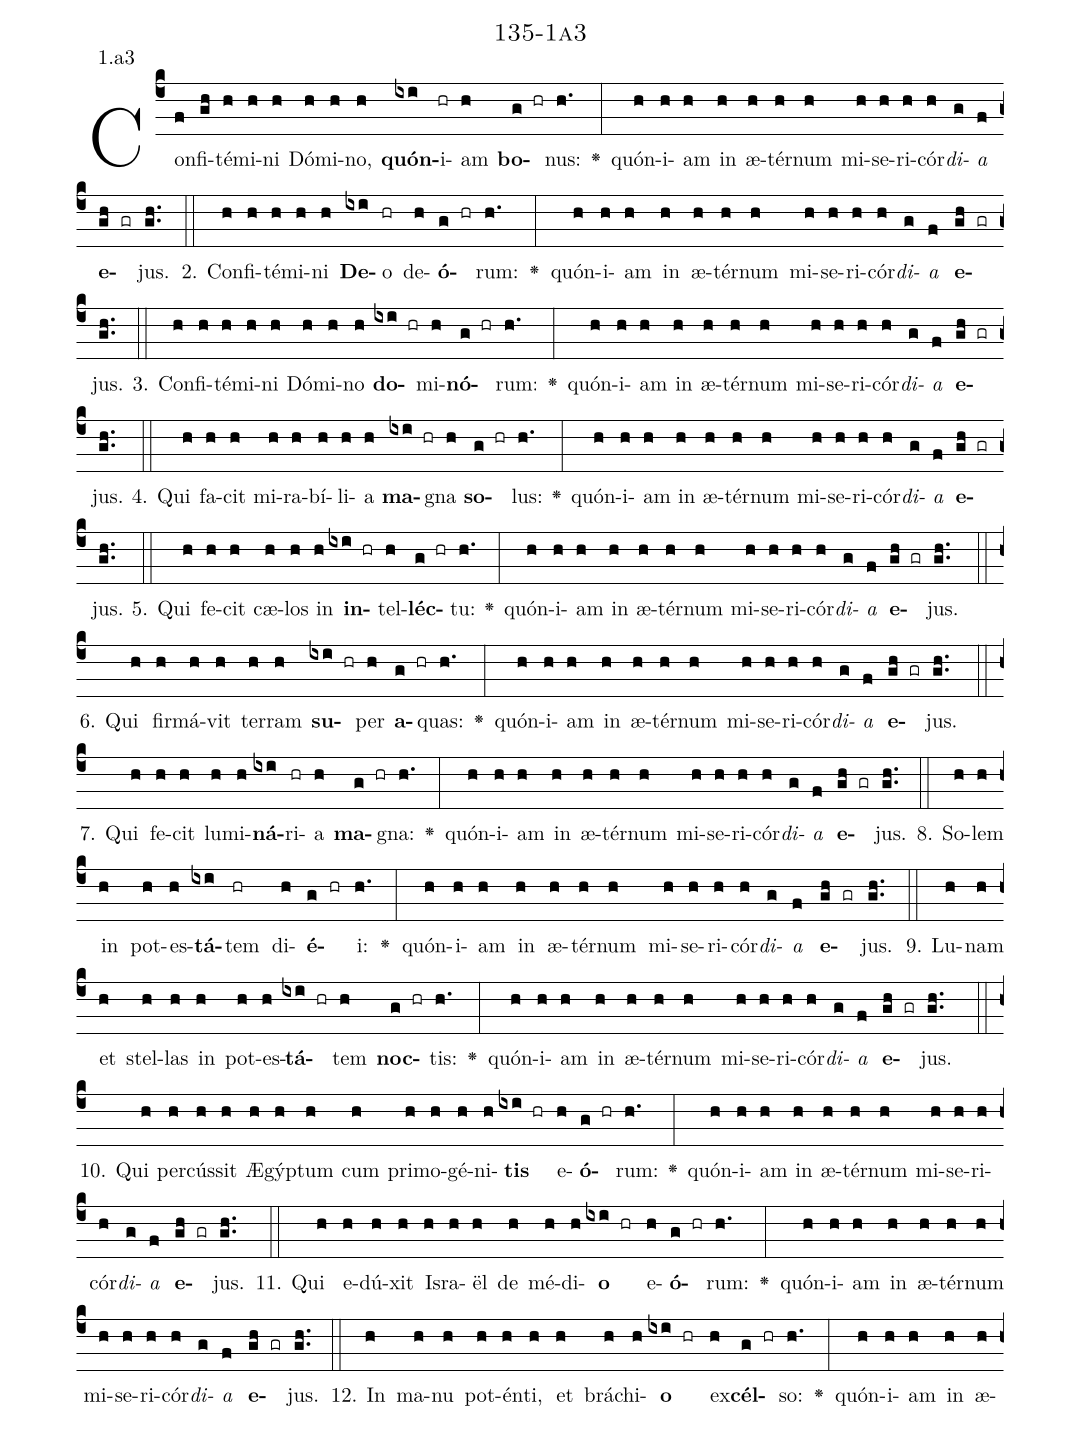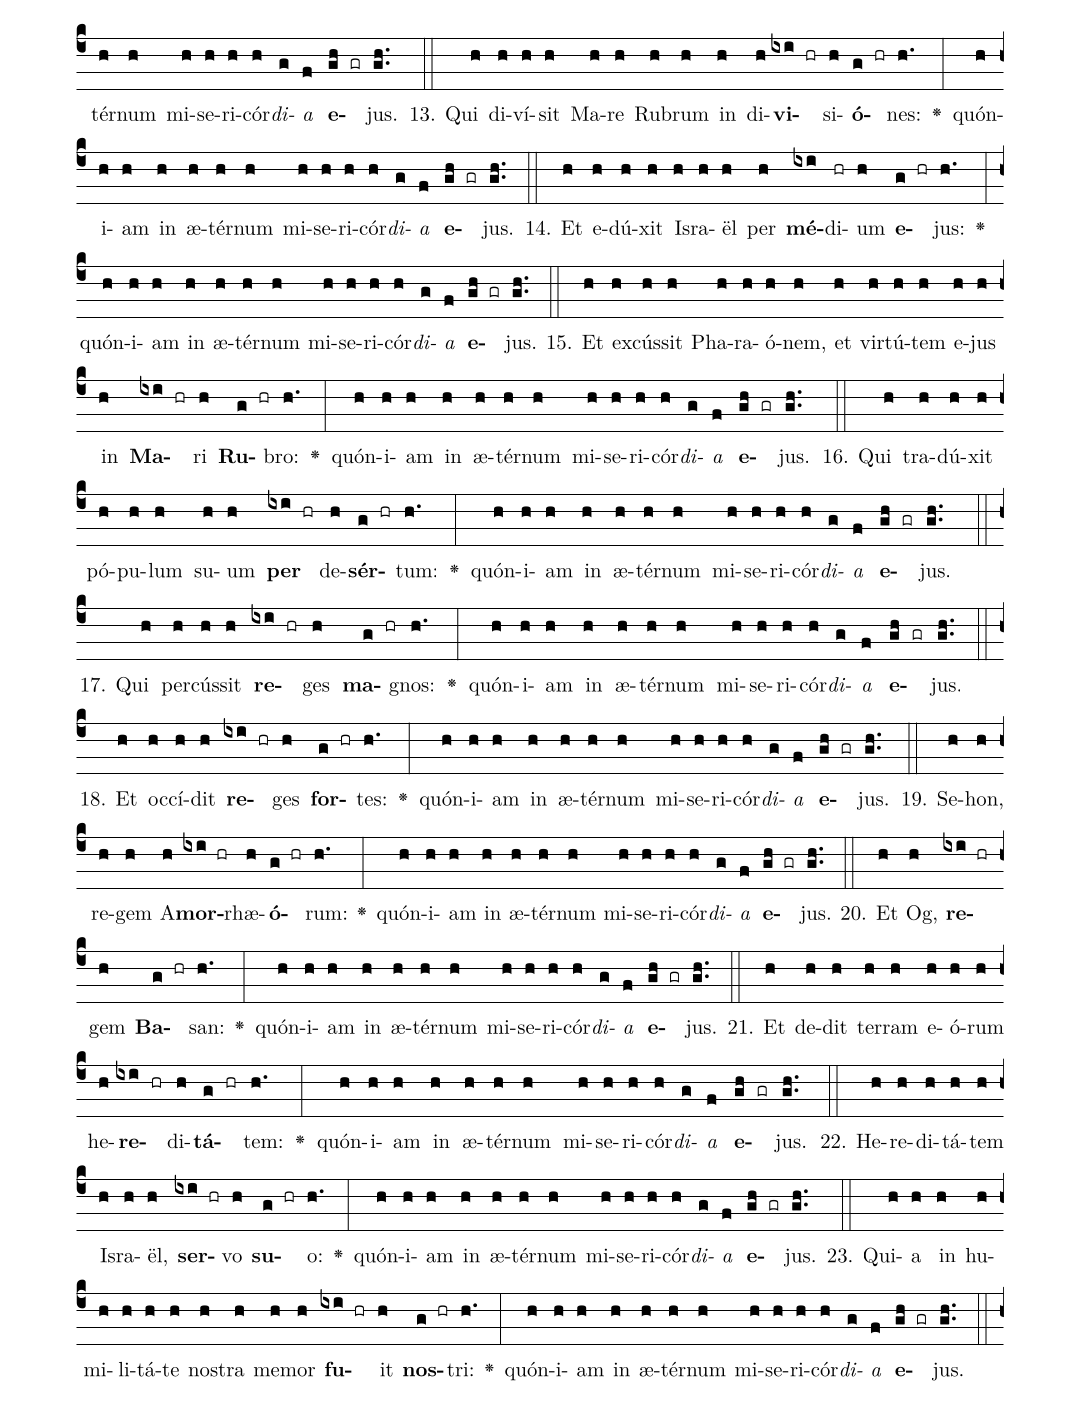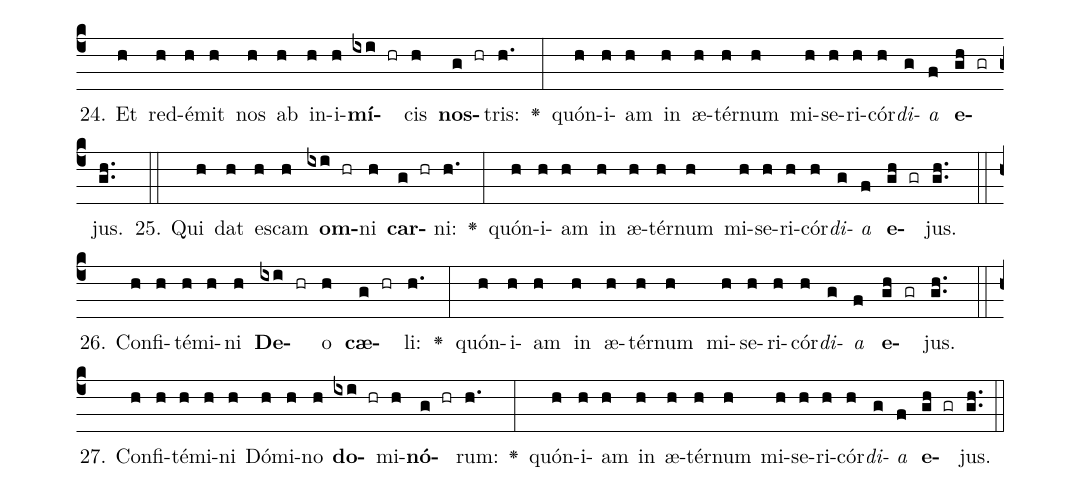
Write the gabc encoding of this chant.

name: 135-1a3;
annotation: 1.a3;
%%
(c4)Con(f)fi(gh)té(h)mi(h)ni(h) Dó(h)mi(h)no,(h) <b>quón</b>(ixi)i(hr)am(h) <b>bo</b>(g hr)nus:(h.) <v>\greheightstar</v>(:) quón(h)i(h)am(h) in(h) æ(h)tér(h)num(h) mi(h)se(h)ri(h)cór(h)<i>di</i>(g)<i>a</i>(f) <b>e</b>(gh gr)jus.(gh..) (::)
2. Con(h)fi(h)té(h)mi(h)ni(h) <b>De</b>(ixi)o(hr) de(h)<b>ó</b>(g hr)rum:(h.) <v>\greheightstar</v>(:) quón(h)i(h)am(h) in(h) æ(h)tér(h)num(h) mi(h)se(h)ri(h)cór(h)<i>di</i>(g)<i>a</i>(f) <b>e</b>(gh gr)jus.(gh..) (::)
3. Con(h)fi(h)té(h)mi(h)ni(h) Dó(h)mi(h)no(h) <b>do</b>(ixi hr)mi(h)<b>nó</b>(g hr)rum:(h.) <v>\greheightstar</v>(:) quón(h)i(h)am(h) in(h) æ(h)tér(h)num(h) mi(h)se(h)ri(h)cór(h)<i>di</i>(g)<i>a</i>(f) <b>e</b>(gh gr)jus.(gh..) (::)
4. Qui(h) fa(h)cit(h) mi(h)ra(h)bí(h)li(h)a(h) <b>ma</b>(ixi hr)gna(h) <b>so</b>(g hr)lus:(h.) <v>\greheightstar</v>(:) quón(h)i(h)am(h) in(h) æ(h)tér(h)num(h) mi(h)se(h)ri(h)cór(h)<i>di</i>(g)<i>a</i>(f) <b>e</b>(gh gr)jus.(gh..) (::)
5. Qui(h) fe(h)cit(h) cæ(h)los(h) in(h) <b>in</b>(ixi hr)tel(h)<b>léc</b>(g hr)tu:(h.) <v>\greheightstar</v>(:) quón(h)i(h)am(h) in(h) æ(h)tér(h)num(h) mi(h)se(h)ri(h)cór(h)<i>di</i>(g)<i>a</i>(f) <b>e</b>(gh gr)jus.(gh..) (::)
6. Qui(h) fir(h)má(h)vit(h) ter(h)ram(h) <b>su</b>(ixi hr)per(h) <b>a</b>(g hr)quas:(h.) <v>\greheightstar</v>(:) quón(h)i(h)am(h) in(h) æ(h)tér(h)num(h) mi(h)se(h)ri(h)cór(h)<i>di</i>(g)<i>a</i>(f) <b>e</b>(gh gr)jus.(gh..) (::)
7. Qui(h) fe(h)cit(h) lu(h)mi(h)<b>ná</b>(ixi)ri(hr)a(h) <b>ma</b>(g hr)gna:(h.) <v>\greheightstar</v>(:) quón(h)i(h)am(h) in(h) æ(h)tér(h)num(h) mi(h)se(h)ri(h)cór(h)<i>di</i>(g)<i>a</i>(f) <b>e</b>(gh gr)jus.(gh..) (::)
8. So(h)lem(h) in(h) pot(h)es(h)<b>tá</b>(ixi)tem(hr) di(h)<b>é</b>(g hr)i:(h.) <v>\greheightstar</v>(:) quón(h)i(h)am(h) in(h) æ(h)tér(h)num(h) mi(h)se(h)ri(h)cór(h)<i>di</i>(g)<i>a</i>(f) <b>e</b>(gh gr)jus.(gh..) (::)
9. Lu(h)nam(h) et(h) stel(h)las(h) in(h) pot(h)es(h)<b>tá</b>(ixi hr)tem(h) <b>noc</b>(g hr)tis:(h.) <v>\greheightstar</v>(:) quón(h)i(h)am(h) in(h) æ(h)tér(h)num(h) mi(h)se(h)ri(h)cór(h)<i>di</i>(g)<i>a</i>(f) <b>e</b>(gh gr)jus.(gh..) (::)
10. Qui(h) per(h)cús(h)sit(h) Æ(h)gýp(h)tum(h) cum(h) pri(h)mo(h)gé(h)ni(h)<b>tis</b>(ixi hr) e(h)<b>ó</b>(g hr)rum:(h.) <v>\greheightstar</v>(:) quón(h)i(h)am(h) in(h) æ(h)tér(h)num(h) mi(h)se(h)ri(h)cór(h)<i>di</i>(g)<i>a</i>(f) <b>e</b>(gh gr)jus.(gh..) (::)
11. Qui(h) e(h)dú(h)xit(h) Is(h)ra(h)ël(h) de(h) mé(h)di(h)<b>o</b>(ixi hr) e(h)<b>ó</b>(g hr)rum:(h.) <v>\greheightstar</v>(:) quón(h)i(h)am(h) in(h) æ(h)tér(h)num(h) mi(h)se(h)ri(h)cór(h)<i>di</i>(g)<i>a</i>(f) <b>e</b>(gh gr)jus.(gh..) (::)
12. In(h) ma(h)nu(h) pot(h)én(h)ti,(h) et(h) brá(h)chi(h)<b>o</b>(ixi hr) ex(h)<b>cél</b>(g hr)so:(h.) <v>\greheightstar</v>(:) quón(h)i(h)am(h) in(h) æ(h)tér(h)num(h) mi(h)se(h)ri(h)cór(h)<i>di</i>(g)<i>a</i>(f) <b>e</b>(gh gr)jus.(gh..) (::)
13. Qui(h) di(h)ví(h)sit(h) Ma(h)re(h) Ru(h)brum(h) in(h) di(h)<b>vi</b>(ixi hr)si(h)<b>ó</b>(g hr)nes:(h.) <v>\greheightstar</v>(:) quón(h)i(h)am(h) in(h) æ(h)tér(h)num(h) mi(h)se(h)ri(h)cór(h)<i>di</i>(g)<i>a</i>(f) <b>e</b>(gh gr)jus.(gh..) (::)
14. Et(h) e(h)dú(h)xit(h) Is(h)ra(h)ël(h) per(h) <b>mé</b>(ixi)di(hr)um(h) <b>e</b>(g hr)jus:(h.) <v>\greheightstar</v>(:) quón(h)i(h)am(h) in(h) æ(h)tér(h)num(h) mi(h)se(h)ri(h)cór(h)<i>di</i>(g)<i>a</i>(f) <b>e</b>(gh gr)jus.(gh..) (::)
15. Et(h) ex(h)cús(h)sit(h) Pha(h)ra(h)ó(h)nem,(h) et(h) vir(h)tú(h)tem(h) e(h)jus(h) in(h) <b>Ma</b>(ixi hr)ri(h) <b>Ru</b>(g hr)bro:(h.) <v>\greheightstar</v>(:) quón(h)i(h)am(h) in(h) æ(h)tér(h)num(h) mi(h)se(h)ri(h)cór(h)<i>di</i>(g)<i>a</i>(f) <b>e</b>(gh gr)jus.(gh..) (::)
16. Qui(h) tra(h)dú(h)xit(h) pó(h)pu(h)lum(h) su(h)um(h) <b>per</b>(ixi hr) de(h)<b>sér</b>(g hr)tum:(h.) <v>\greheightstar</v>(:) quón(h)i(h)am(h) in(h) æ(h)tér(h)num(h) mi(h)se(h)ri(h)cór(h)<i>di</i>(g)<i>a</i>(f) <b>e</b>(gh gr)jus.(gh..) (::)
17. Qui(h) per(h)cús(h)sit(h) <b>re</b>(ixi hr)ges(h) <b>ma</b>(g hr)gnos:(h.) <v>\greheightstar</v>(:) quón(h)i(h)am(h) in(h) æ(h)tér(h)num(h) mi(h)se(h)ri(h)cór(h)<i>di</i>(g)<i>a</i>(f) <b>e</b>(gh gr)jus.(gh..) (::)
18. Et(h) oc(h)cí(h)dit(h) <b>re</b>(ixi hr)ges(h) <b>for</b>(g hr)tes:(h.) <v>\greheightstar</v>(:) quón(h)i(h)am(h) in(h) æ(h)tér(h)num(h) mi(h)se(h)ri(h)cór(h)<i>di</i>(g)<i>a</i>(f) <b>e</b>(gh gr)jus.(gh..) (::)
19. Se(h)hon,(h) re(h)gem(h) A(h)<b>mor</b>(ixi hr)rhæ(h)<b>ó</b>(g hr)rum:(h.) <v>\greheightstar</v>(:) quón(h)i(h)am(h) in(h) æ(h)tér(h)num(h) mi(h)se(h)ri(h)cór(h)<i>di</i>(g)<i>a</i>(f) <b>e</b>(gh gr)jus.(gh..) (::)
20. Et(h) Og,(h) <b>re</b>(ixi hr)gem(h) <b>Ba</b>(g hr)san:(h.) <v>\greheightstar</v>(:) quón(h)i(h)am(h) in(h) æ(h)tér(h)num(h) mi(h)se(h)ri(h)cór(h)<i>di</i>(g)<i>a</i>(f) <b>e</b>(gh gr)jus.(gh..) (::)
21. Et(h) de(h)dit(h) ter(h)ram(h) e(h)ó(h)rum(h) he(h)<b>re</b>(ixi hr)di(h)<b>tá</b>(g hr)tem:(h.) <v>\greheightstar</v>(:) quón(h)i(h)am(h) in(h) æ(h)tér(h)num(h) mi(h)se(h)ri(h)cór(h)<i>di</i>(g)<i>a</i>(f) <b>e</b>(gh gr)jus.(gh..) (::)
22. He(h)re(h)di(h)tá(h)tem(h) Is(h)ra(h)ël,(h) <b>ser</b>(ixi hr)vo(h) <b>su</b>(g hr)o:(h.) <v>\greheightstar</v>(:) quón(h)i(h)am(h) in(h) æ(h)tér(h)num(h) mi(h)se(h)ri(h)cór(h)<i>di</i>(g)<i>a</i>(f) <b>e</b>(gh gr)jus.(gh..) (::)
23. Qui(h)a(h) in(h) hu(h)mi(h)li(h)tá(h)te(h) nos(h)tra(h) me(h)mor(h) <b>fu</b>(ixi hr)it(h) <b>nos</b>(g hr)tri:(h.) <v>\greheightstar</v>(:) quón(h)i(h)am(h) in(h) æ(h)tér(h)num(h) mi(h)se(h)ri(h)cór(h)<i>di</i>(g)<i>a</i>(f) <b>e</b>(gh gr)jus.(gh..) (::)
24. Et(h) red(h)é(h)mit(h) nos(h) ab(h) in(h)i(h)<b>mí</b>(ixi hr)cis(h) <b>nos</b>(g hr)tris:(h.) <v>\greheightstar</v>(:) quón(h)i(h)am(h) in(h) æ(h)tér(h)num(h) mi(h)se(h)ri(h)cór(h)<i>di</i>(g)<i>a</i>(f) <b>e</b>(gh gr)jus.(gh..) (::)
25. Qui(h) dat(h) es(h)cam(h) <b>om</b>(ixi hr)ni(h) <b>car</b>(g hr)ni:(h.) <v>\greheightstar</v>(:) quón(h)i(h)am(h) in(h) æ(h)tér(h)num(h) mi(h)se(h)ri(h)cór(h)<i>di</i>(g)<i>a</i>(f) <b>e</b>(gh gr)jus.(gh..) (::)
26. Con(h)fi(h)té(h)mi(h)ni(h) <b>De</b>(ixi hr)o(h) <b>cæ</b>(g hr)li:(h.) <v>\greheightstar</v>(:) quón(h)i(h)am(h) in(h) æ(h)tér(h)num(h) mi(h)se(h)ri(h)cór(h)<i>di</i>(g)<i>a</i>(f) <b>e</b>(gh gr)jus.(gh..) (::)
27. Con(h)fi(h)té(h)mi(h)ni(h) Dó(h)mi(h)no(h) <b>do</b>(ixi hr)mi(h)<b>nó</b>(g hr)rum:(h.) <v>\greheightstar</v>(:) quón(h)i(h)am(h) in(h) æ(h)tér(h)num(h) mi(h)se(h)ri(h)cór(h)<i>di</i>(g)<i>a</i>(f) <b>e</b>(gh gr)jus.(gh..) (::)
